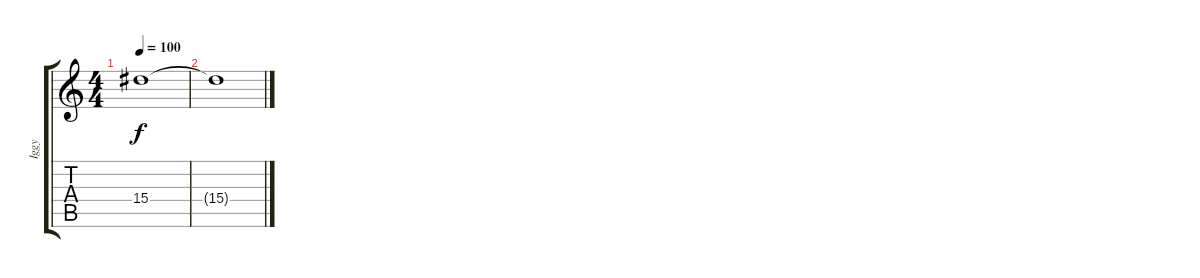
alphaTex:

\track ("Iggy" "Iggy") {instrument distortionguitar}
\staff {score tabs}
\tuning (D4 A3 F3 C3 G2 C2) {hide}
\ts (4 4)
\tempo 100
\clef g2
\ks c
15.4{t}.1{dy f} |
15.4{t}.1
